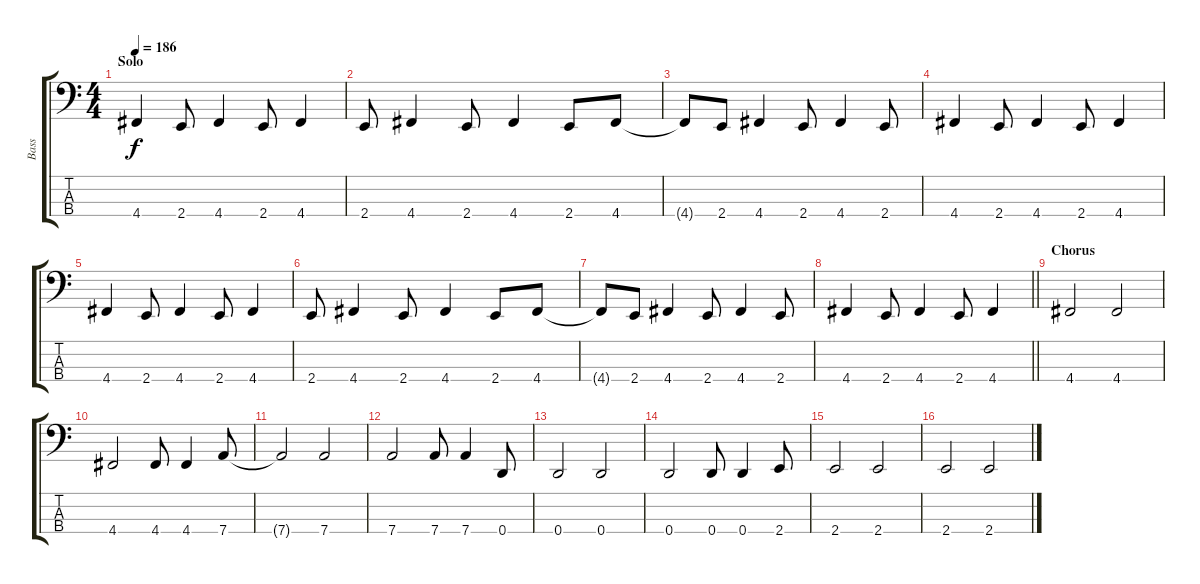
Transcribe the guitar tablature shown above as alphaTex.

\track ("Bass" "Bass") {instrument electricbassfinger}
\staff {score tabs}
\tuning (G2 D2 A1 D1) {hide}
\ts (4 4)
\section ("" "Solo")
\tempo 186
\clef f4
\ks c
4.4.4{dy f} 2.4.8 4.4.4 2.4.8 4.4.4 |
2.4.8 4.4.4 2.4.8 4.4.4 2.4.8 4.4.8 |
4.4{t}.8 2.4.8 4.4.4 2.4.8 4.4.4 2.4.8 |
4.4.4 2.4.8 4.4.4 2.4.8 4.4.4 |
4.4.4 2.4.8 4.4.4 2.4.8 4.4.4 |
2.4.8 4.4.4 2.4.8 4.4.4 2.4.8 4.4.8 |
4.4{t}.8 2.4.8 4.4.4 2.4.8 4.4.4 2.4.8 |
\barLineRight lightlight
4.4.4 2.4.8 4.4.4 2.4.8 4.4.4 |
\section ("" "Chorus")
4.4.2 4.4.2 |
4.4.2 4.4.8 4.4.4 7.4.8 |
7.4{t}.2 7.4.2 |
7.4.2 7.4.8 7.4.4 0.4.8 |
0.4.2 0.4.2 |
0.4.2 0.4.8 0.4.4 2.4.8 |
2.4.2 2.4.2 |
2.4.2 2.4.2
